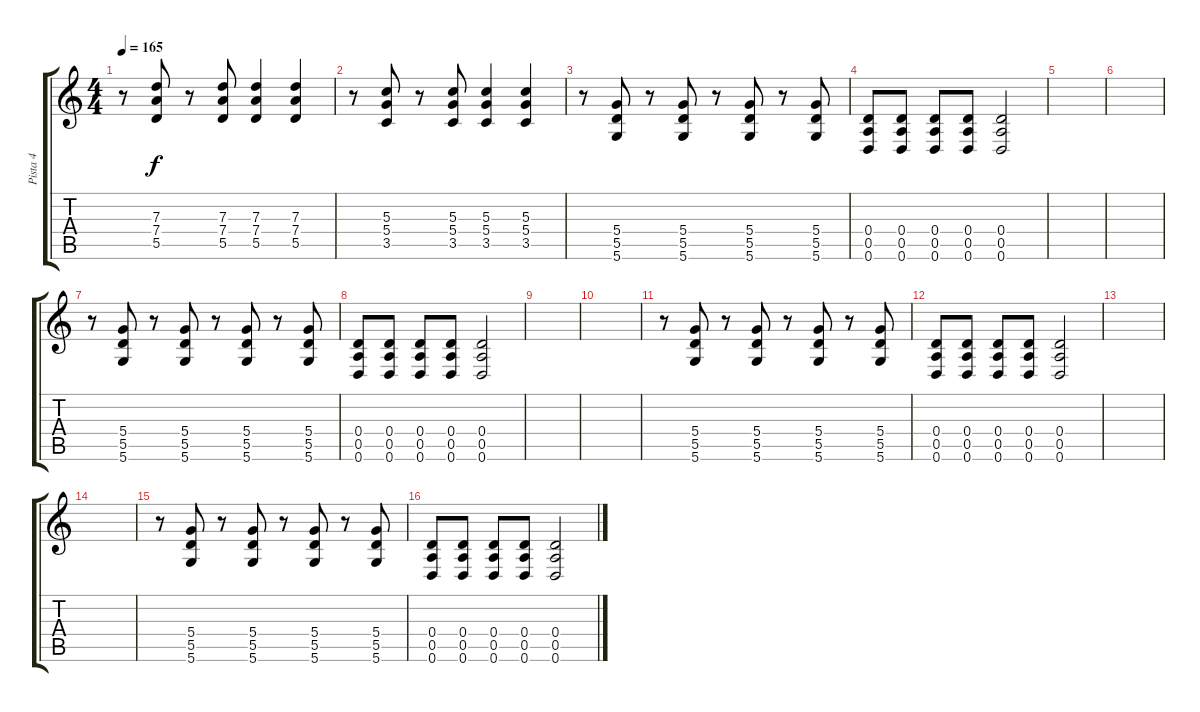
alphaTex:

\track ("Pista 4" "Pista 4") {instrument overdrivenguitar}
\staff {score tabs}
\tuning (E4 B3 G3 D3 A2 D2) {hide}
\ts (4 4)
\tempo 165
\clef g2
\ks c
r.8{dy f} (7.3 7.4 5.5).8 r.8 (7.3 7.4 5.5).8 (7.3 7.4 5.5).4 (7.3 7.4 5.5).4 |
r.8 (5.3 5.4 3.5).8 r.8 (5.3 5.4 3.5).8 (5.3 5.4 3.5).4 (5.3 5.4 3.5).4 |
r.8 (5.4 5.5 5.6).8 r.8 (5.4 5.5 5.6).8 r.8 (5.4 5.5 5.6).8 r.8 (5.4 5.5 5.6).8 |
(0.4 0.5 0.6).8 (0.4 0.5 0.6).8 (0.4 0.5 0.6).8 (0.4 0.5 0.6).8 (0.4 0.5 0.6).2 |
|
|
r.8 (5.4 5.5 5.6).8 r.8 (5.4 5.5 5.6).8 r.8 (5.4 5.5 5.6).8 r.8 (5.4 5.5 5.6).8 |
(0.4 0.5 0.6).8 (0.4 0.5 0.6).8 (0.4 0.5 0.6).8 (0.4 0.5 0.6).8 (0.4 0.5 0.6).2 |
|
|
r.8 (5.4 5.5 5.6).8 r.8 (5.4 5.5 5.6).8 r.8 (5.4 5.5 5.6).8 r.8 (5.4 5.5 5.6).8 |
(0.4 0.5 0.6).8 (0.4 0.5 0.6).8 (0.4 0.5 0.6).8 (0.4 0.5 0.6).8 (0.4 0.5 0.6).2 |
|
|
r.8 (5.4 5.5 5.6).8 r.8 (5.4 5.5 5.6).8 r.8 (5.4 5.5 5.6).8 r.8 (5.4 5.5 5.6).8 |
(0.4 0.5 0.6).8 (0.4 0.5 0.6).8 (0.4 0.5 0.6).8 (0.4 0.5 0.6).8 (0.4 0.5 0.6).2
